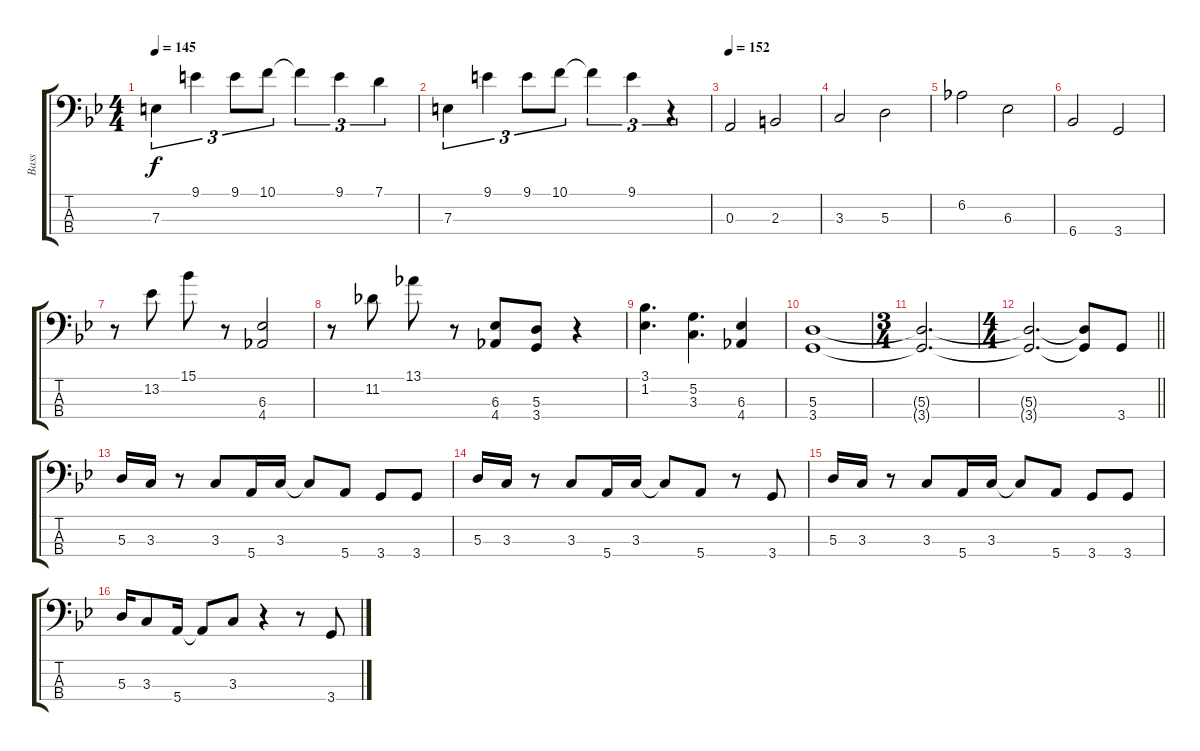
\track ("Bass" "Bass") {instrument electricbasspick}
\staff {score tabs}
\tuning (G2 D2 A1 E1) {hide}
\ts (4 4)
\tempo 145
\clef f4
\ks bb
7.3.4{tu (3 2) dy f} 9.1.4{tu (3 2)} 9.1.8{tu (3 2)} 10.1.8{tu (3 2)} 10.1{t}.4{tu (3 2)} 9.1.4{tu (3 2)} 7.1.4{tu (3 2)} |
7.3.4{tu (3 2)} 9.1.4{tu (3 2)} 9.1.8{tu (3 2)} 10.1.8{tu (3 2)} 10.1{t}.4{tu (3 2)} 9.1.4{tu (3 2)} r.4{tu (3 2)} |
\tempo 152
0.3.2 2.3.2 |
3.3.2 5.3.2 |
6.2.2 6.3.2 |
6.4.2 3.4.2 |
r.8 13.2.8 15.1.8 r.8 (6.3 4.4).2 |
r.8 11.2.8 13.1.8 r.8 (6.3 4.4).8 (5.3 3.4).8 r.4 |
(3.1 1.2).4{d} (5.2 3.3).4{d} (6.3 4.4).4 |
(5.3 3.4).1 |
\ts (3 4)
(5.3{t} 3.4{t}).2{d} |
\ts (4 4)
\barLineRight lightlight
(5.3{t} 3.4{t}).2{d} (5.3{t} 3.4{t}).8 3.4.8 |
5.3.16 3.3.16 r.8 3.3.8 5.4.16 3.3.16 3.3{t}.8 5.4.8 3.4.8 3.4.8 |
5.3.16 3.3.16 r.8 3.3.8 5.4.16 3.3.16 3.3{t}.8 5.4.8 r.8 3.4.8 |
5.3.16 3.3.16 r.8 3.3.8 5.4.16 3.3.16 3.3{t}.8 5.4.8 3.4.8 3.4.8 |
5.3.16 3.3.8 5.4.16 5.4{t}.8 3.3.8 r.4 r.8 3.4.8
